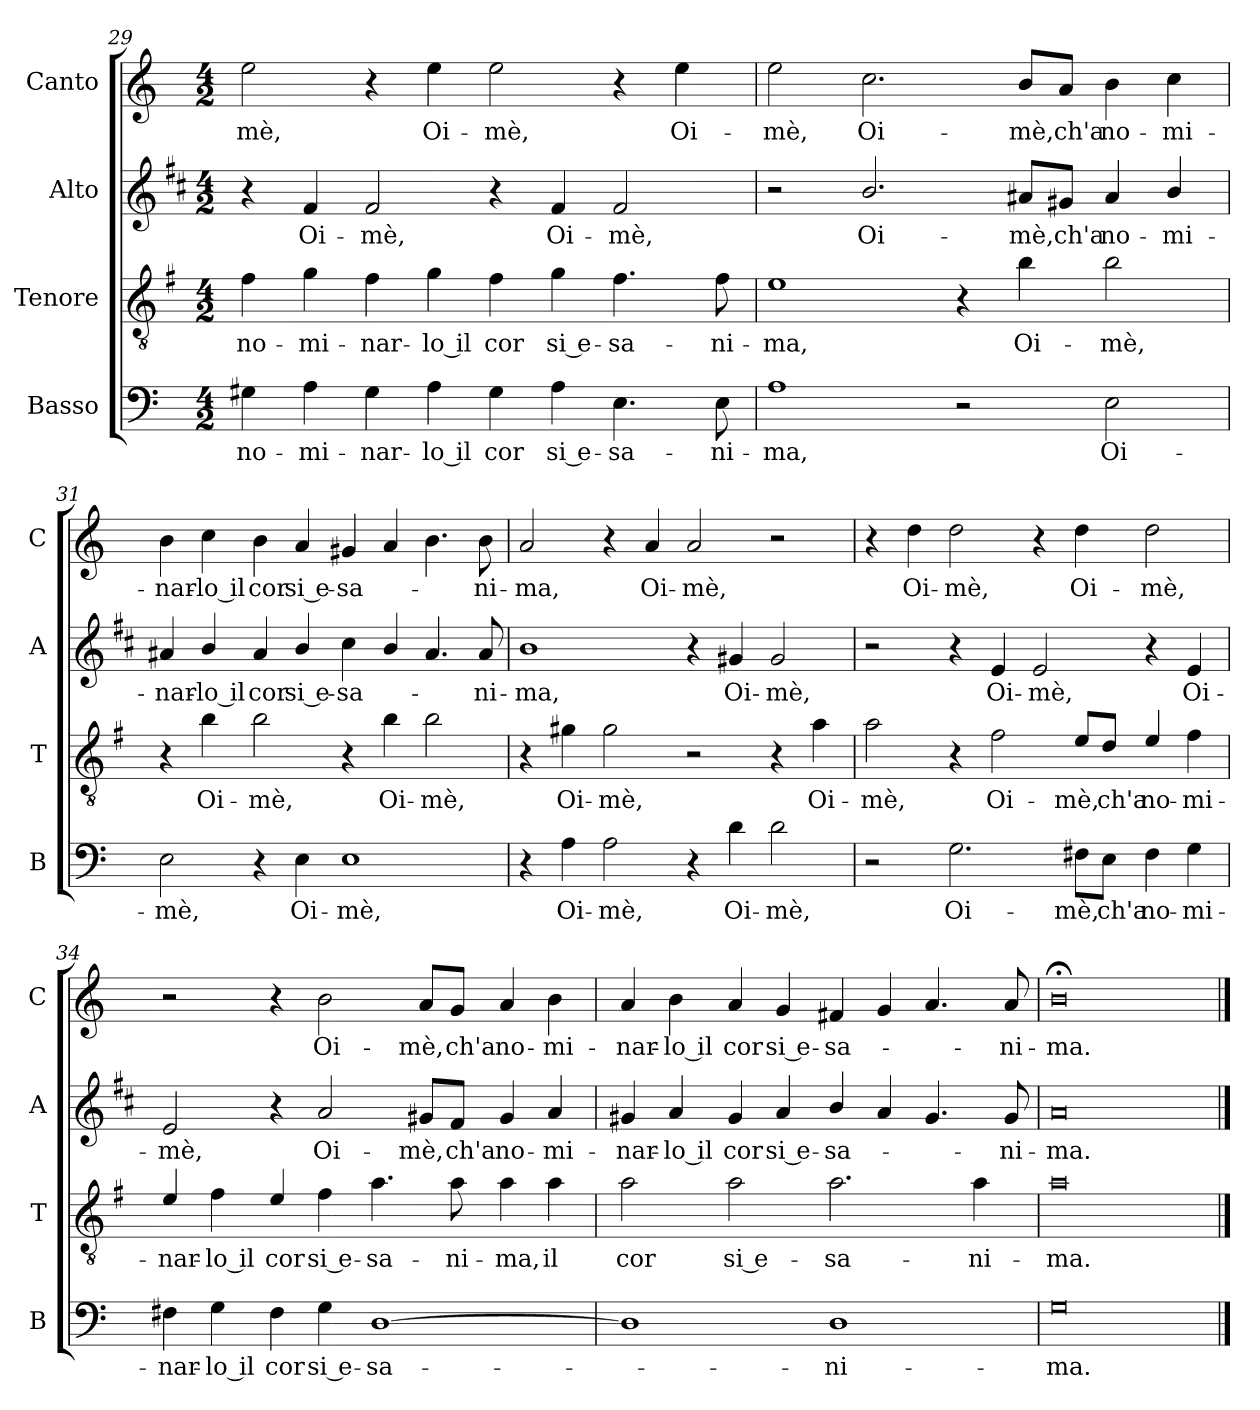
**kern	**text	**kern	**text	**kern	**text	**kern	**text
*part4	*part4	*part3	*part3	*part2	*part2	*part1	*part1
*staff4	*staff4	*staff3	*staff3	*staff2	*staff2	*staff1	*staff1
*I"Basso	*	*I"Tenore	*	*I"Alto	*	*I"Canto	*
*I'B	*	*I'T	*	*I'A	*	*I'C	*
*clefF4	*	*clefGv2	*	*clefG2	*	*clefG2	*
*	*	*ITrd4c7	*	*ITrd1c2	*	*	*
*k[]	*	*k[]	*	*k[]	*	*k[]	*
*C:	*	*C:	*	*C:	*	*C:	*
*M4/2	*	*M4/2	*	*M4/2	*	*M4/2	*
=29	=29	=29	=29	=29	=29	=29	=29
!	!LO:LY:b	!	!LO:LY:b	!	!	!	!LO:LY:b
4G#X\	no-	4B\	no-	4r	.	2ee\	-mè,
!	!LO:LY:b	!	!LO:LY:b	!	!LO:LY:b	!	!
4A\	-mi-	4c\	-mi-	4e/	Oi-	.	.
!	!LO:LY:b	!	!LO:LY:b	!	!LO:LY:b	!	!
4G#\	-nar-	4B\	-nar-	2e/	-mè,	4r	.
!	!LO:LY:b	!	!LO:LY:b	!	!	!	!LO:LY:b
4A\	-lo il	4c\	-lo il	.	.	4ee\	Oi-
!	!LO:LY:b	!	!LO:LY:b	!	!	!	!LO:LY:b
4G#\	cor	4B\	cor	4r	.	2ee\	-mè,
!	!LO:LY:b	!	!LO:LY:b	!	!LO:LY:b	!	!
4A\	si e-	4c\	si e-	4e/	Oi-	.	.
!	!LO:LY:b	!	!LO:LY:b	!	!LO:LY:b	!	!
4.E\	-sa-	4.B\	-sa-	2e/	-mè,	4r	.
!	!	!	!	!	!	!	!LO:LY:b
.	.	.	.	.	.	4ee\	Oi-
!	!LO:LY:b	!	!LO:LY:b	!	!	!	!
8E\	-ni-	8B\	-ni-	.	.	.	.
!!LO:PB:g=z
=30	=30	=30	=30	=30	=30	=30	=30
!	!LO:LY:b	!	!LO:LY:b	!	!	!	!LO:LY:b
1A	-ma,	1A	-ma,	2r	.	2ee\	-mè,
!	!	!	!	!	!LO:LY:b	!	!LO:LY:b
.	.	.	.	2.a/	Oi-	2.cc\	Oi-
2r	.	4r	.	.	.	.	.
!	!	!	!LO:LY:b	!	!LO:LY:b	!	!LO:LY:b
.	.	4e\	Oi-	8g#X/L	-mè,	8b/L	-mè,
!	!	!	!	!	!LO:LY:b	!	!LO:LY:b
.	.	.	.	8f#X/J	ch'a	8a/J	ch'a
!	!LO:LY:b	!	!LO:LY:b	!	!LO:LY:b	!	!LO:LY:b
2E\	Oi-	2e\	-mè,	4g#/	no-	4b\	no-
!	!	!	!	!	!LO:LY:b	!	!LO:LY:b
.	.	.	.	4a/	-mi-	4cc\	-mi-
=31	=31	=31	=31	=31	=31	=31	=31
!	!LO:LY:b	!	!	!	!LO:LY:b	!	!LO:LY:b
2E\	-mè,	4r	.	4g#X/	-nar-	4b\	-nar-
!	!	!	!LO:LY:b	!	!LO:LY:b	!	!LO:LY:b
.	.	4e\	Oi-	4a/	-lo il	4cc\	-lo il
!	!	!	!LO:LY:b	!	!LO:LY:b	!	!LO:LY:b
4r	.	2e\	-mè,	4g#/	cor	4b\	cor
!	!LO:LY:b	!	!	!	!LO:LY:b	!	!LO:LY:b
4E\	Oi-	.	.	4a/	si e-	4a/	si e-
!	!LO:LY:b	!	!	!	!LO:LY:b	!	!LO:LY:b
1E	-mè,	4r	.	4b\	-sa-	4g#X/	-sa-
!	!	!	!LO:LY:b	!	!	!	!
.	.	4e\	Oi-	4a/	.	4a/	.
!	!	!	!LO:LY:b	!	!	!	!
.	.	2e\	-mè,	4.g#/	.	4.b\	.
!	!	!	!	!	!LO:LY:b	!	!LO:LY:b
.	.	.	.	8g#/	-ni-	8b\	-ni-
=32	=32	=32	=32	=32	=32	=32	=32
!	!	!	!	!	!LO:LY:b	!	!LO:LY:b
4r	.	4r	.	1a	-ma,	2a/	-ma,
!	!LO:LY:b	!	!LO:LY:b	!	!	!	!
4A\	Oi-	4c#X\	Oi-	.	.	.	.
!	!LO:LY:b	!	!LO:LY:b	!	!	!	!
2A\	-mè,	2c#\	-mè,	.	.	4r	.
!	!	!	!	!	!	!	!LO:LY:b
.	.	.	.	.	.	4a/	Oi-
!	!	!	!	!	!	!	!LO:LY:b
4r	.	2r	.	4r	.	2a/	-mè,
!	!LO:LY:b	!	!	!	!LO:LY:b	!	!
4d\	Oi-	.	.	4f#X/	Oi-	.	.
!	!LO:LY:b	!	!	!	!LO:LY:b	!	!
2d\	-mè,	4r	.	2f#/	-mè,	2r	.
!	!	!	!LO:LY:b	!	!	!	!
.	.	4d\	Oi-	.	.	.	.
!!LO:LB:g=z
=33	=33	=33	=33	=33	=33	=33	=33
!	!	!	!LO:LY:b	!	!	!	!
2r	.	2d\	-mè,	2r	.	4r	.
!	!	!	!	!	!	!	!LO:LY:b
.	.	.	.	.	.	4dd\	Oi-
!	!LO:LY:b	!	!	!	!	!	!LO:LY:b
2.G\	Oi-	4r	.	4r	.	2dd\	-mè,
!	!	!	!LO:LY:b	!	!LO:LY:b	!	!
.	.	2B\	Oi-	4d/	Oi-	.	.
!	!	!	!	!	!LO:LY:b	!	!
.	.	.	.	2d/	-mè,	4r	.
!	!LO:LY:b	!	!LO:LY:b	!	!	!	!LO:LY:b
8F#X\L	-mè,	8A/L	-mè,	.	.	4dd\	Oi-
!	!LO:LY:b	!	!LO:LY:b	!	!	!	!
8E\J	ch'a	8G/J	ch'a	.	.	.	.
!	!LO:LY:b	!	!LO:LY:b	!	!	!	!LO:LY:b
4F#\	no-	4A/	no-	4r	.	2dd\	-mè,
!	!LO:LY:b	!	!LO:LY:b	!	!LO:LY:b	!	!
4G\	-mi-	4B\	-mi-	4d/	Oi-	.	.
=34	=34	=34	=34	=34	=34	=34	=34
!	!LO:LY:b	!	!LO:LY:b	!	!LO:LY:b	!	!
4F#X\	-nar-	4A/	-nar-	2d/	-mè,	2r	.
!	!LO:LY:b	!	!LO:LY:b	!	!	!	!
4G\	-lo il	4B\	-lo il	.	.	.	.
!	!LO:LY:b	!	!LO:LY:b	!	!	!	!
4F#\	cor	4A/	cor	4r	.	4r	.
!	!LO:LY:b	!	!LO:LY:b	!	!LO:LY:b	!	!LO:LY:b
4G\	si e-	4B\	si e-	2g/	Oi-	2b\	Oi-
!	!LO:LY:b	!	!LO:LY:b	!	!	!	!
[1D	-sa-	4.d\	-sa-	.	.	.	.
!	!	!	!	!	!LO:LY:b	!	!LO:LY:b
.	.	.	.	8f#X/L	-mè,	8a/L	-mè,
!	!	!	!LO:LY:b	!	!LO:LY:b	!	!LO:LY:b
.	.	8d\	-ni-	8e/J	ch'a	8g/J	ch'a
!	!	!	!LO:LY:b	!	!LO:LY:b	!	!LO:LY:b
.	.	4d\	-ma,	4f#/	no-	4a/	no-
!	!	!	!LO:LY:b	!	!LO:LY:b	!	!LO:LY:b
.	.	4d\	il	4g/	-mi-	4b\	-mi-
=35	=35	=35	=35	=35	=35	=35	=35
!	!	!	!LO:LY:b	!	!LO:LY:b	!	!LO:LY:b
1D]	.	2d\	cor	4f#X/	-nar-	4a/	-nar-
!	!	!	!	!	!LO:LY:b	!	!LO:LY:b
.	.	.	.	4g/	-lo il	4b\	-lo il
!	!	!	!LO:LY:b	!	!LO:LY:b	!	!LO:LY:b
.	.	2d\	si e-	4f#/	cor	4a/	cor
!	!	!	!	!	!LO:LY:b	!	!LO:LY:b
.	.	.	.	4g/	si e-	4g/	si e-
!	!LO:LY:b	!	!LO:LY:b	!	!LO:LY:b	!	!LO:LY:b
1D	-ni-	2.d\	-sa-	4a/	-sa-	4f#X/	-sa-
.	.	.	.	4g/	.	4g/	.
.	.	.	.	4.f#/	.	4.a/	.
!	!	!	!LO:LY:b	!	!	!	!
.	.	4d\	-ni-	.	.	.	.
!	!	!	!	!	!LO:LY:b	!	!LO:LY:b
.	.	.	.	8f#/	-ni-	8a/	-ni-
=36	=36	=36	=36	=36	=36	=36	=36
!	!LO:LY:b	!	!LO:LY:b	!	!LO:LY:b	!	!LO:LY:b
0G	-ma.	0d	-ma.	0g	-ma.	0b;<	-ma.
==	==	==	==	==	==	==	==
*-	*-	*-	*-	*-	*-	*-	*-
